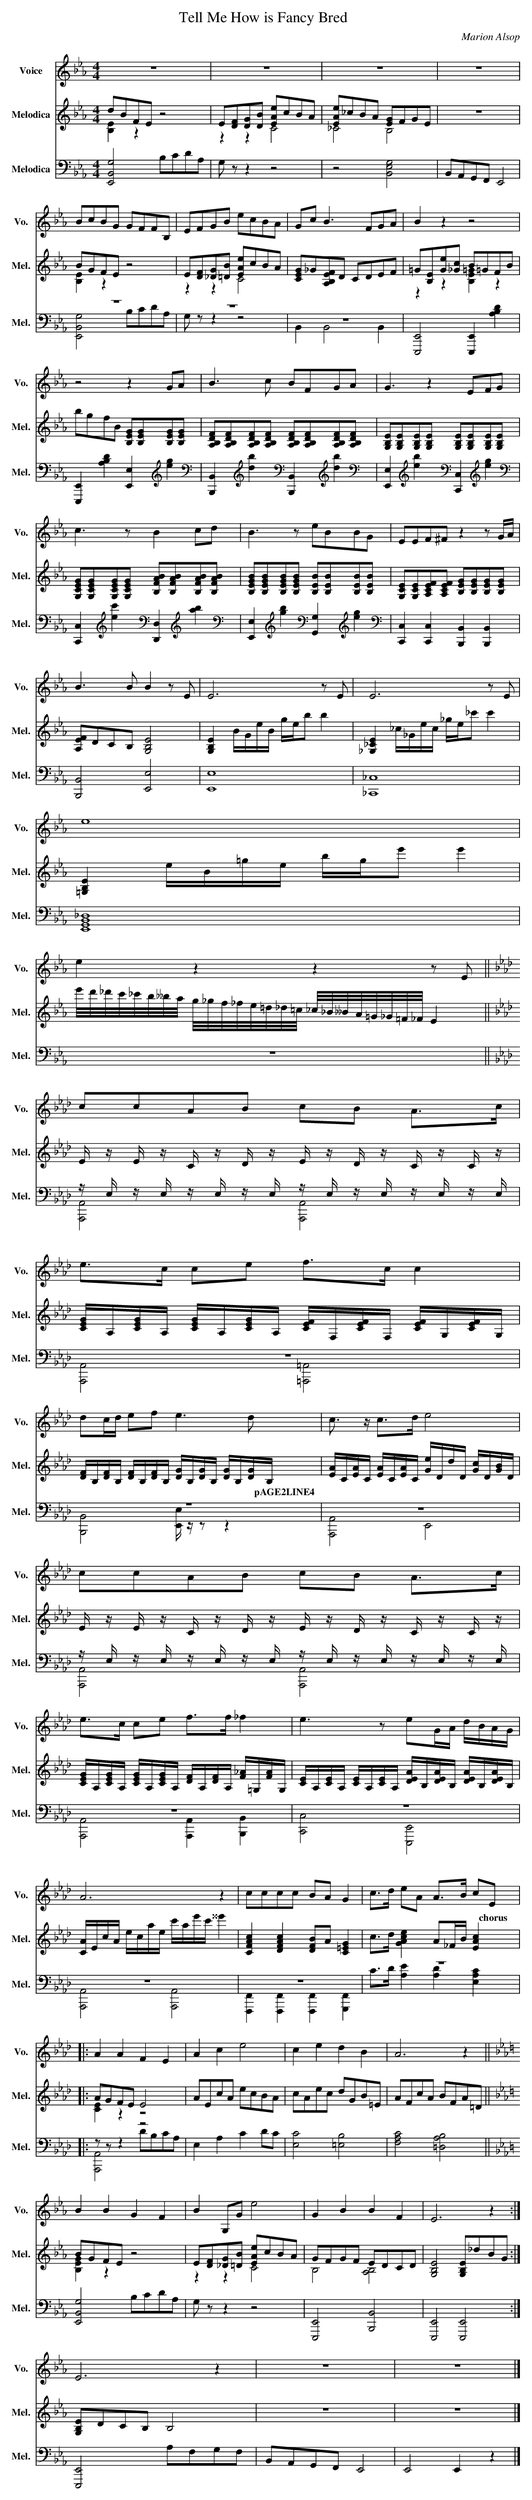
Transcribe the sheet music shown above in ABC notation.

X:1
T:Tell Me How is Fancy Bred
C:Marion Alsop
%%score 1 ( 2 3 ) ( 4 5 )
L:1/8
M:4/4
K:Eb
V:1 treble nm="Voice" snm="Vo."
V:2 treble nm="Melodica" snm="Mel."
V:3 treble
V:4 bass nm="Melodica" snm="Mel."
V:5 bass
V:1
z8 | z8 | z8 | z8 |$ BcBG GFFB, | EFGB ecBA | Gc B3 FGA | B2 z2 z4 |$ z4 z2 GA | B3 c BFGA |
w: ||||||||||
G3 z2 EFG |$ c3 z B2 cd | B3 z eBBG | EEF^F z2 z G/A/ |$ B3 B B2 z E | E6 z E | E6 z E |$ e8 |$
w: ||||||||
e2 z2 z2 z E ||$[K:Ab] ccAB cB A>c |$ e>c ce f>c c2 |$ dc/d/ ef e3 d | c3/2 z/ c>d e4 |$
w: |||||
ccAB cB A>c |$ e>c ce f>f _f2 | e3 z eG/A/ d/B/A/G/ |$ A6 z2 | cccc BA G2 | c>d eA A>B cE |:$
w: |||||* * * * * * * chorus|
A2 A2 F2 E2 | A2 c2 e4 | c2 e2 d2 B2 | A6 z2 ||$[K:Eb] B2 B2 G2 F2 | B2 G,G e4 | G2 B2 B2 F2 |
w: |||||||
E6 z2 :|$ E6 z2 | z8 | z8 |]
w: ||||
V:2
dBFE z4 | E[DF][DG][DB] [EAe]cBA | [EAe]_cBA [EG]FGE | z8 |$ BGFE z4 | E[DF][_DG][=DB] [EAe]cBA |
w: ||||||
[CEG]_G[A,B,EF]D CDEF | =G[B,E][Ge][_Gc] B=GFB |$ bgfB [B,EG][B,EG][B,EG][B,EG] |
w: |||
[A,B,DF][A,B,DF][A,B,DF][A,B,DF] [A,B,DF][A,B,DF][A,B,DF][A,B,DF] |
w: |
[G,B,E][G,B,E][G,B,E][G,B,E] [G,B,E][G,B,E][G,B,E][G,B,E] |$
w: |
[G,CEG][G,CEG][G,CEG][G,CEG] [B,FAB][B,FAB][B,FAB][B,FAB] |
w: |
[B,EGB][B,EGB][B,EGB][B,EGB] [B,EB][B,EB][B,EB][B,EB] |
w: |
[G,CE][G,CE][A,CEF][A,CEF] [B,EG][B,EG][B,EG][B,EG] |$ [A,EF]DCB, [G,B,E]4 |
w: ||
[G,B,E]2 B/G/e/B/ g/e/b b2 | [_G,_CE]2 _c/_G/e/c/ _g/e/_c' c'2 |$
w: ||
[=G,B,E]2 e/B/=g/e/ b/g/e' e'2 |$
w: |
e'/4d'/4_d'/4c'/4_c'/4b/4__b/4a/4 g/4_g/4f/4_f/4e/4=d/4_d/4=c/4 _c/4_B/4__B/4A/4=G/4_G/4=F/4_F/4 E2 ||$
w: |
[K:Ab] E/ z/ E/ z/ C/ z/ D/ z/ E/ z/ D/ z/ C/ z/ C/ z/ |$
w: |
[CEG]/A,/[CEG]/A,/ [CEG]/A,/[CEG]/A,/ [CEF]/F,/[CEF]/F,/ [CEF]/G,/[CEF]/G,/ |$
w: |
[DF]/B,/[DF]/B,/ [DF]/B,/[DF]/B,/ [DG]/B,/[DG]/B,/ [DG]/B,/[DG]/B,/ |
w: * * * * * * * * * * * * * * * pAGE2LINE4|
[EA]/C/[EA]/C/ [EA]/C/[EA]/C/ [Ge]/D/d/D/ [Gc]/D/[GB]/D/ |$
w: |
E/ z/ E/ z/ C/ z/ D/ z/ E/ z/ D/ z/ C/ z/ C/ z/ |$
w: |
[CEG]/A,/[CEG]/A,/ [CEG]/A,/[CEG]/A,/ [DF]/A,/[DF]/A,/ [F_A]/=G,/[FA]/G,/ |
w: |
[CE]/A,/[CE]/A,/ [CE]/A,/[CE]/A,/ [DEA]/B,/[DEA]/B,/ [DEA]/B,/[DEA]/B,/ |$
w: |
[CA]/E/c/A/ e/c/a/e/ c'/a/e'/c'/ ^^e'2 | [CFAc]2 [DFAc]2 [DFB]A [C=EG]2 |
w: ||
c>d [GAce]2 A_F/B/ [EAc]2 |:$ AGFE E4 | AEcA ecBA | cAec dGB=E | AFcA BFA=D ||$[K:Eb] BGFE z4 |
w: ||||||
E[DF][_DG][=DB] [EAe]cBA | GFGF EDCD | [G,B,E]4 [G,B,E]_dBG :|$ [G,B,E]DCB, B,4 | z8 | z8 |]
w: ||||||
V:3
[B,E]2 z2 z4 | z2 z2 C4 | _C4 B,4 | x8 |$ [B,E]2 z2 z4 | z2 z2 C4 | x8 | z2 z2 [B,E=G]2 z2 |$ x8 |
x8 | x8 |$ x8 | x8 | x8 |$ x8 | x8 | x8 |$ x8 |$ x8 ||$[K:Ab] x8 |$ x8 |$ x8 | x8 |$ x8 |$ x8 |
x8 |$ x8 | x8 | x8 |:$ [CE]2 z2 z4 | x8 | x8 | x8 ||$[K:Eb] [B,EG]2 z2 z4 | z2 z2 C4 |
B,4 [A,B,]4 | x8 :|$ x8 | x8 | x8 |]
V:4
[E,,B,,G,]4 B,CDA, | G, z z2 z4 | z4 [B,,E,G,]4 | B,,A,,G,,F,, E,,4 |$ z8 | z8 | z8 |
[E,,,E,,]4 [E,,,E,,]2 [A,B,D]2 |$ [E,,,E,,]2 [A,B,D]2 [E,,E,]2[K:treble] [eg]2 |
[K:bass] [B,,,B,,]2[K:treble] [db]2[K:bass] [B,,,B,,]2[K:treble] [db]2 |
[K:bass] [E,,E,]2[K:treble] [eb]2[K:bass] [C,,C,]2[K:treble] [eg]2 |$
[K:bass] [C,,C,]2[K:treble] [ec']2[K:bass] [D,,D,]2[K:treble] [ab]2 |
[K:bass] [E,,E,]2[K:treble] [gb]2[K:bass] [G,,G,]2[K:treble] [eg]2 |
[K:bass] [C,,C,]2 [C,,C,]2 [B,,,B,,]2 [B,,,B,,]2 |$ [B,,,B,,]4 [E,,E,]4 | [E,,E,]8 | [_C,,_C,]8 |$
[E,,G,,B,,_D,]8 |$ z8 ||$[K:Ab] z/ E,/ z/ E,/ z/ E,/ z/ E,/ z/ E,/ z/ E,/ z/ E,/ z/ E,/ |$ z8 |$
z8 | z8 |$ z/ E,/ z/ E,/ z/ E,/ z/ E,/ z/ E,/ z/ E,/ z/ E,/ z/ E,/ |$ z8 | z8 |$ z8 | z8 | z8 |:$
z z z2 z4 | E,2 A,2 C2 DC | [E,C]4 [=E,B,]4 | [F,A,C]4 [=D,A,B,]4 ||$[K:Eb] [E,,B,,G,]4 B,CDA, |
G, z z2 z4 | [E,,,E,,]4 [B,,,B,,]4 | [E,,,E,,]4 [E,,,E,,]4 :|$ [E,,,E,,]4 A,F,G,F, |
B,,A,,G,,F,, E,,4 | E,,4 E,,2 z2 |]
V:5
x8 | x8 | x8 | x8 |$ [E,,B,,G,]4 B,CDA, | G, z z2 z4 | B,,2 B,,4 B,,2 | x8 |$ x5[K:treble] x3 |
[K:bass] x[K:treble] x2[K:bass] x2[K:treble] x3 |[K:bass] x2[K:treble] x[K:bass] x3[K:treble] x2 |$
[K:bass] x[K:treble] x2[K:bass] x3[K:treble] x2 |[K:bass] x2[K:treble] x2[K:bass] x[K:treble] x3 |
[K:bass] x8 |$ x8 | x8 | x8 |$ x8 |$ x8 ||$[K:Ab] [A,,,A,,]4 [A,,,A,,]4 |$
[A,,,A,,]4 [=A,,,=A,,]4 |$ [B,,,B,,]4 [E,,E,]/ z/ z z2 | [A,,,A,,]4 E,,4 |$
[A,,,A,,]4 [A,,,A,,]4 |$ [A,,,A,,]4 [A,,,A,,]2 [B,,,B,,]2 | [C,,C,]4 [E,,,E,,]4 |$
[A,,,A,,]4 [A,,,A,,]4 | [F,,,F,,]2 [F,,,F,,]2 [F,,,F,,]2 [G,,,F,,]2 |
C>D [A,E]2 [A,D]2 [E,A,C]2 |:$ [A,,,A,,]4 DB,CA, | x8 | x8 | x8 ||$[K:Eb] x8 | x8 | x8 | x8 :|$
x8 | x8 | x8 |]
